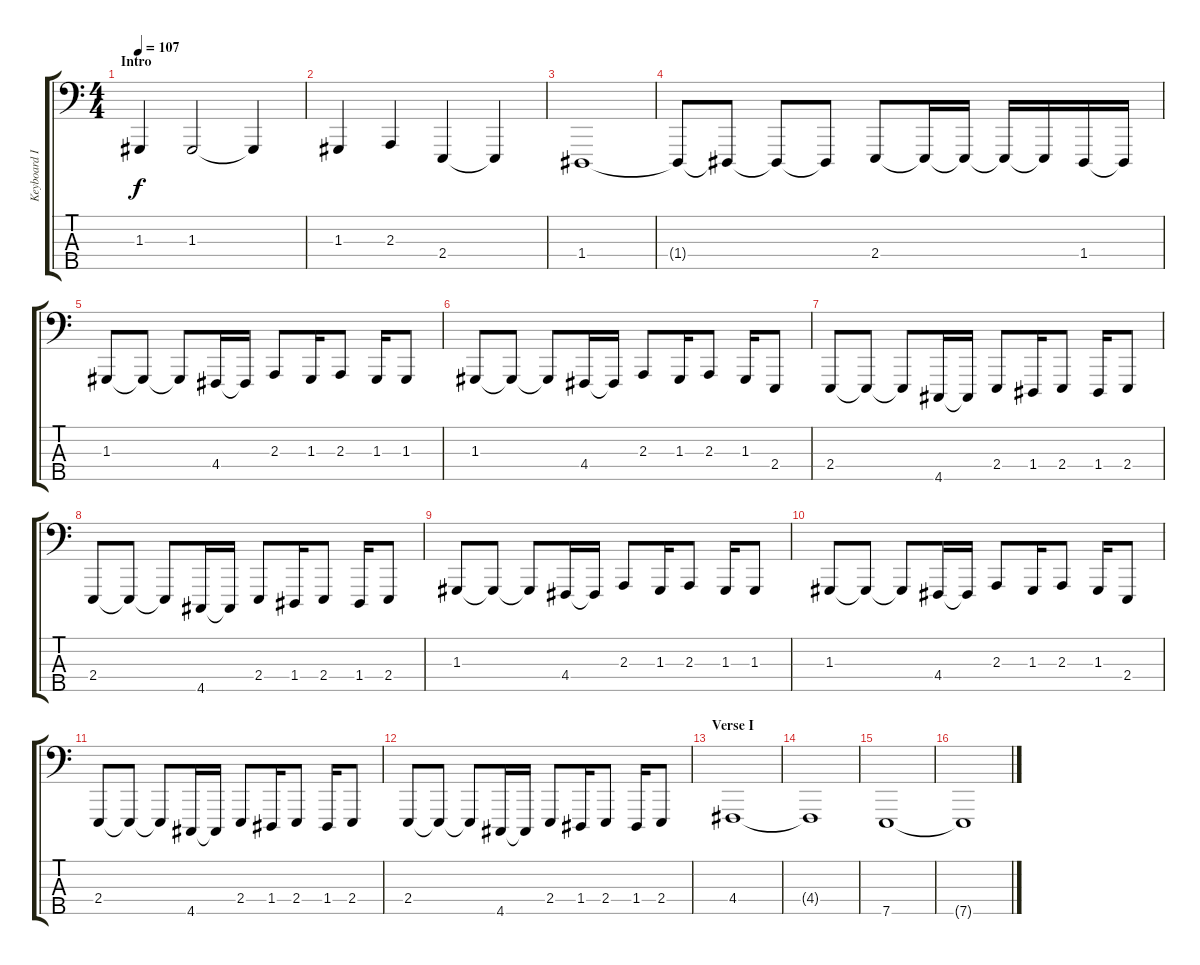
\track ("Keyboard I" "Keyboard I") {instrument lead2sawtooth}
\staff {score tabs}
\tuning (F2 C2 G1 D1 A0) {hide}
\ts (4 4)
\section ("" "Intro")
\tempo 107
\clef f4
\ks c
1.3.4{dy f instrument lead2sawtooth} 1.3.2 1.3{t}.4 |
1.3.4 2.3.4 2.4.4 2.4{t}.4 |
1.4.1 |
1.4{t}.8 1.4{t}.8 1.4{t}.8 1.4{t}.8 2.4.8 2.4{t}.16 2.4{t}.16 2.4{t}.16 2.4{t}.16 1.4.16 1.4{t}.16 |
1.3.8 1.3{t}.8 1.3{t}.8 4.4.16 4.4{t}.16 2.3.8 1.3.16 2.3.8 1.3.16 1.3.8 |
1.3.8 1.3{t}.8 1.3{t}.8 4.4.16 4.4{t}.16 2.3.8 1.3.16 2.3.8 1.3.16 2.4.8 |
2.4.8 2.4{t}.8 2.4{t}.8 4.5.16 4.5{t}.16 2.4.8 1.4.16 2.4.8 1.4.16 2.4.8 |
2.4.8 2.4{t}.8 2.4{t}.8 4.5.16 4.5{t}.16 2.4.8 1.4.16 2.4.8 1.4.16 2.4.8 |
1.3.8 1.3{t}.8 1.3{t}.8 4.4.16 4.4{t}.16 2.3.8 1.3.16 2.3.8 1.3.16 1.3.8 |
1.3.8 1.3{t}.8 1.3{t}.8 4.4.16 4.4{t}.16 2.3.8 1.3.16 2.3.8 1.3.16 2.4.8 |
2.4.8 2.4{t}.8 2.4{t}.8 4.5.16 4.5{t}.16 2.4.8 1.4.16 2.4.8 1.4.16 2.4.8 |
2.4.8 2.4{t}.8 2.4{t}.8 4.5.16 4.5{t}.16 2.4.8 1.4.16 2.4.8 1.4.16 2.4.8 |
\section ("" "Verse I")
4.4.1 |
4.4{t}.1 |
7.5.1 |
7.5{t}.1
